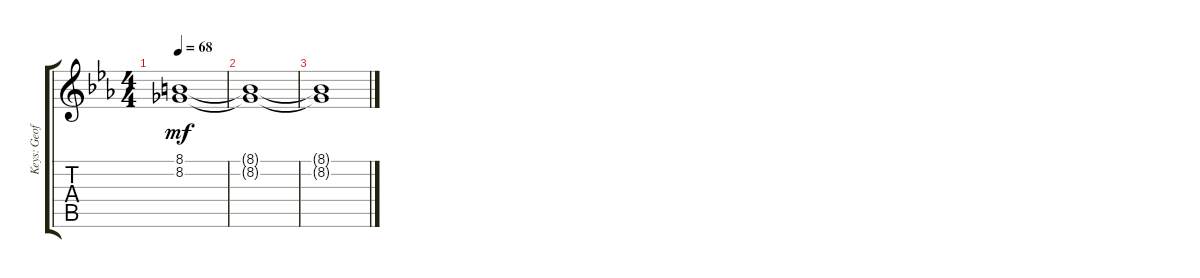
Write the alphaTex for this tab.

\track ("Keys: Geoff" "Keys: Geof") {instrument synthstrings1}
\staff {score tabs}
\tuning (Eb4 Bb3 Gb3 Db3 Ab2 Eb2) {hide}
\ts (4 4)
\tempo 68
\clef g2
\ks eb
(8.1 8.2).1{dy mf} |
(8.1{t} 8.2{t}).1 |
(8.1{t} 8.2{t}).1
